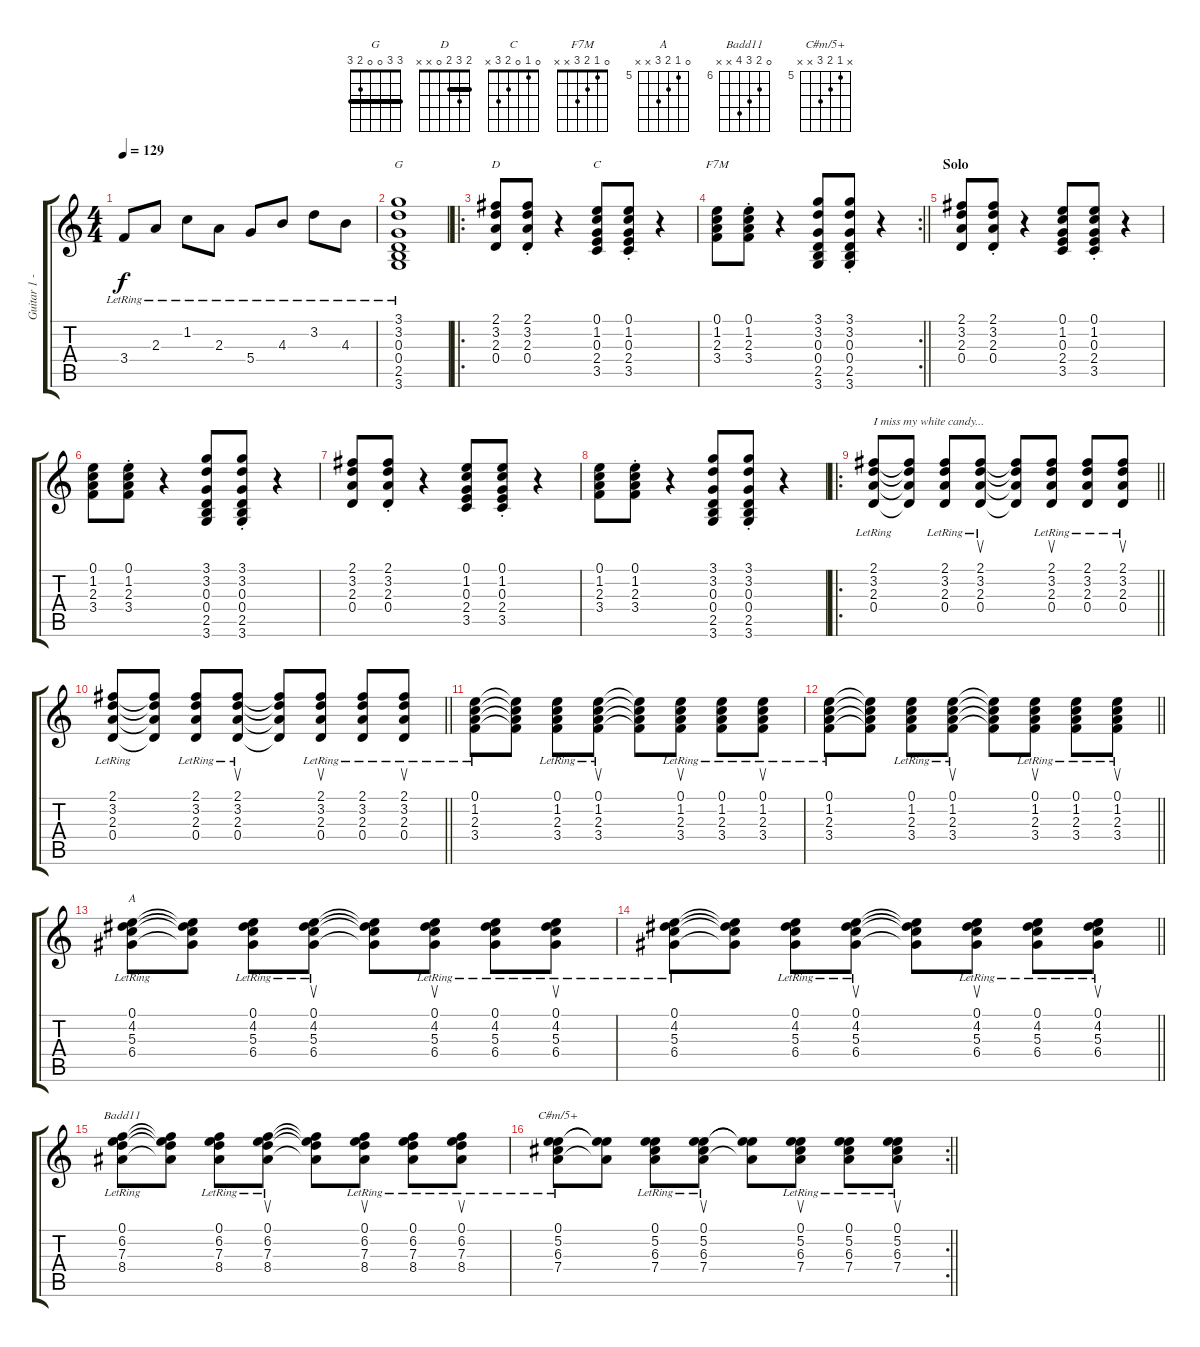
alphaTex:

\track ("Guitar 1 - Rhythm" "Guitar 1 -") {instrument electricguitarclean}
\staff {score tabs}
\tuning (E4 B3 G3 D3 A2 E2) {hide}
\chord ("G" 3 3 0 0 2 3) {barre 3}
\chord ("D" 2 3 2 0 x x) {barre 2}
\chord ("C" 0 1 0 2 3 x)
\chord ("F7M" 0 1 2 3 x x)
\chord ("A" 0 5 6 7 x x) {firstfret 5}
\chord ("Badd11" 0 7 8 9 x x) {firstfret 6}
\chord ("C#m/5+" x 5 6 7 x x) {firstfret 5}
\ts (4 4)
\tempo 129
\clef g2
\ks c
3.4{lr}.8{dy f} 2.3{lr}.8 1.2{lr}.8 2.3{lr}.8 5.4{lr}.8 4.3{lr}.8 3.2{lr}.8 4.3{lr}.8 |
(3.1 3.2 0.3 0.4{lr} 2.5 3.6).1{ch "G"} |
\ro
(2.1 3.2 2.3 0.4).8{ch "D"} (2.1{st} 3.2{st} 2.3{st} 0.4{st}).8 r.4 (0.1 1.2 0.3 2.4 3.5).8{ch "C"} (0.1 1.2{st} 0.3 2.4 3.5).8 r.4 |
\rc 2
\barLineRight lightlight
(0.1 1.2 2.3 3.4).8{ch "F7M"} (0.1{st} 1.2{st} 2.3{st} 3.4{st}).8 r.4 (3.1 3.2 0.3 0.4 2.5 3.6).8 (3.1{st} 3.2{st} 0.3{st} 0.4{st} 2.5{st} 3.6{st}).8 r.4 |
\section ("" "Solo")
(2.1 3.2 2.3 0.4).8 (2.1{st} 3.2{st} 2.3{st} 0.4{st}).8 r.4 (0.1 1.2 0.3 2.4 3.5).8 (0.1 1.2{st} 0.3 2.4 3.5).8 r.4 |
(0.1 1.2 2.3 3.4).8 (0.1{st} 1.2{st} 2.3{st} 3.4{st}).8 r.4 (3.1 3.2 0.3 0.4 2.5 3.6).8 (3.1{st} 3.2{st} 0.3{st} 0.4{st} 2.5{st} 3.6{st}).8 r.4 |
(2.1 3.2 2.3 0.4).8 (2.1{st} 3.2{st} 2.3{st} 0.4{st}).8 r.4 (0.1 1.2 0.3 2.4 3.5).8 (0.1 1.2{st} 0.3 2.4 3.5).8 r.4 |
(0.1 1.2 2.3 3.4).8 (0.1{st} 1.2{st} 2.3{st} 3.4{st}).8 r.4 (3.1 3.2 0.3 0.4 2.5 3.6).8 (3.1{st} 3.2{st} 0.3{st} 0.4{st} 2.5{st} 3.6{st}).8 r.4 |
\ro
\barLineRight lightlight
(2.1{lr} 3.2{lr} 2.3{lr} 0.4{lr}).8{txt "I miss my white candy..."} (2.1{t} 3.2{t} 2.3{t} 0.4{t}).8 (2.1{lr} 3.2{lr} 2.3{lr} 0.4{lr}).8 (2.1{lr} 3.2{lr} 2.3{lr} 0.4{lr}).8{su} (2.1{t} 3.2{t} 2.3{t} 0.4{t}).8 (2.1{lr} 3.2{lr} 2.3{lr} 0.4{lr}).8{su} (2.1{lr} 3.2{lr} 2.3{lr} 0.4{lr}).8 (2.1{lr} 3.2{lr} 2.3{lr} 0.4{lr}).8{su} |
\section ("" "")
\barLineRight lightlight
(2.1{lr} 3.2{lr} 2.3{lr} 0.4{lr}).8 (2.1{t} 3.2{t} 2.3{t} 0.4{t}).8 (2.1{lr} 3.2{lr} 2.3{lr} 0.4{lr}).8 (2.1{lr} 3.2{lr} 2.3{lr} 0.4{lr}).8{su} (2.1{t} 3.2{t} 2.3{t} 0.4{t}).8 (2.1{lr} 3.2{lr} 2.3{lr} 0.4{lr}).8{su} (2.1{lr} 3.2{lr} 2.3{lr} 0.4{lr}).8 (2.1{lr} 3.2{lr} 2.3{lr} 0.4{lr}).8{su} |
\section ("" "")
(0.1{lr} 1.2{lr} 2.3{lr} 3.4{lr}).8 (0.1{t} 1.2{t} 2.3{t} 3.4{t}).8 (0.1{lr} 1.2{lr} 2.3{lr} 3.4{lr}).8 (0.1{lr} 1.2{lr} 2.3{lr} 3.4{lr}).8{su} (0.1{t} 1.2{t} 2.3{t} 3.4{t}).8 (0.1{lr} 1.2{lr} 2.3{lr} 3.4{lr}).8{su} (0.1{lr} 1.2{lr} 2.3{lr} 3.4{lr}).8 (0.1{lr} 1.2{lr} 2.3{lr} 3.4{lr}).8{su} |
\barLineRight lightlight
(0.1{lr} 1.2{lr} 2.3{lr} 3.4{lr}).8 (0.1{t} 1.2{t} 2.3{t} 3.4{t}).8 (0.1{lr} 1.2{lr} 2.3{lr} 3.4{lr}).8 (0.1{lr} 1.2{lr} 2.3{lr} 3.4{lr}).8{su} (0.1{t} 1.2{t} 2.3{t} 3.4{t}).8 (0.1{lr} 1.2{lr} 2.3{lr} 3.4{lr}).8{su} (0.1{lr} 1.2{lr} 2.3{lr} 3.4{lr}).8 (0.1{lr} 1.2{lr} 2.3{lr} 3.4{lr}).8{su} |
(0.1{lr} 4.2{lr} 5.3{lr} 6.4{lr}).8{ch "A"} (0.1{t} 4.2{t} 5.3{t} 6.4{t}).8 (0.1{lr} 4.2{lr} 5.3{lr} 6.4{lr}).8 (0.1{lr} 4.2{lr} 5.3{lr} 6.4{lr}).8{su} (0.1{t} 4.2{t} 5.3{t} 6.4{t}).8 (0.1{lr} 4.2{lr} 5.3{lr} 6.4{lr}).8{su} (0.1{lr} 4.2{lr} 5.3{lr} 6.4{lr}).8 (0.1{lr} 4.2{lr} 5.3{lr} 6.4{lr}).8{su} |
\barLineRight lightlight
(0.1{lr} 4.2{lr} 5.3{lr} 6.4{lr}).8 (0.1{t} 4.2{t} 5.3{t} 6.4{t}).8 (0.1{lr} 4.2{lr} 5.3{lr} 6.4{lr}).8 (0.1{lr} 4.2{lr} 5.3{lr} 6.4{lr}).8{su} (0.1{t} 4.2{t} 5.3{t} 6.4{t}).8 (0.1{lr} 4.2{lr} 5.3{lr} 6.4{lr}).8{su} (0.1{lr} 4.2{lr} 5.3{lr} 6.4{lr}).8 (0.1{lr} 4.2{lr} 5.3{lr} 6.4{lr}).8{su} |
\section ("" "")
(0.1{lr} 6.2{lr} 7.3{lr} 8.4{lr}).8{ch "Badd11"} (0.1{t} 6.2{t} 7.3{t} 8.4{t}).8 (0.1{lr} 6.2{lr} 7.3{lr} 8.4{lr}).8 (0.1{lr} 6.2{lr} 7.3{lr} 8.4{lr}).8{su} (0.1{t} 6.2{t} 7.3{t} 8.4{t}).8 (0.1{lr} 6.2{lr} 7.3{lr} 8.4{lr}).8{su} (0.1{lr} 6.2{lr} 7.3{lr} 8.4{lr}).8 (0.1{lr} 6.2{lr} 7.3{lr} 8.4{lr}).8{su} |
\rc 2
\barLineRight lightlight
(0.1{lr} 5.2{lr} 6.3{lr} 7.4{lr}).8{ch "C#m/5+"} (0.1{t} 5.2{t} 7.4{t}).8 (0.1{lr} 5.2{lr} 6.3{lr} 7.4{lr}).8 (0.1{lr} 5.2{lr} 6.3{lr} 7.4{lr}).8{su} (0.1{t} 5.2{t} 7.4{t}).8 (0.1{lr} 5.2{lr} 6.3{lr} 7.4{lr}).8{su} (0.1{lr} 5.2{lr} 6.3{lr} 7.4{lr}).8 (0.1{lr} 5.2{lr} 6.3{lr} 7.4{lr}).8{su}
